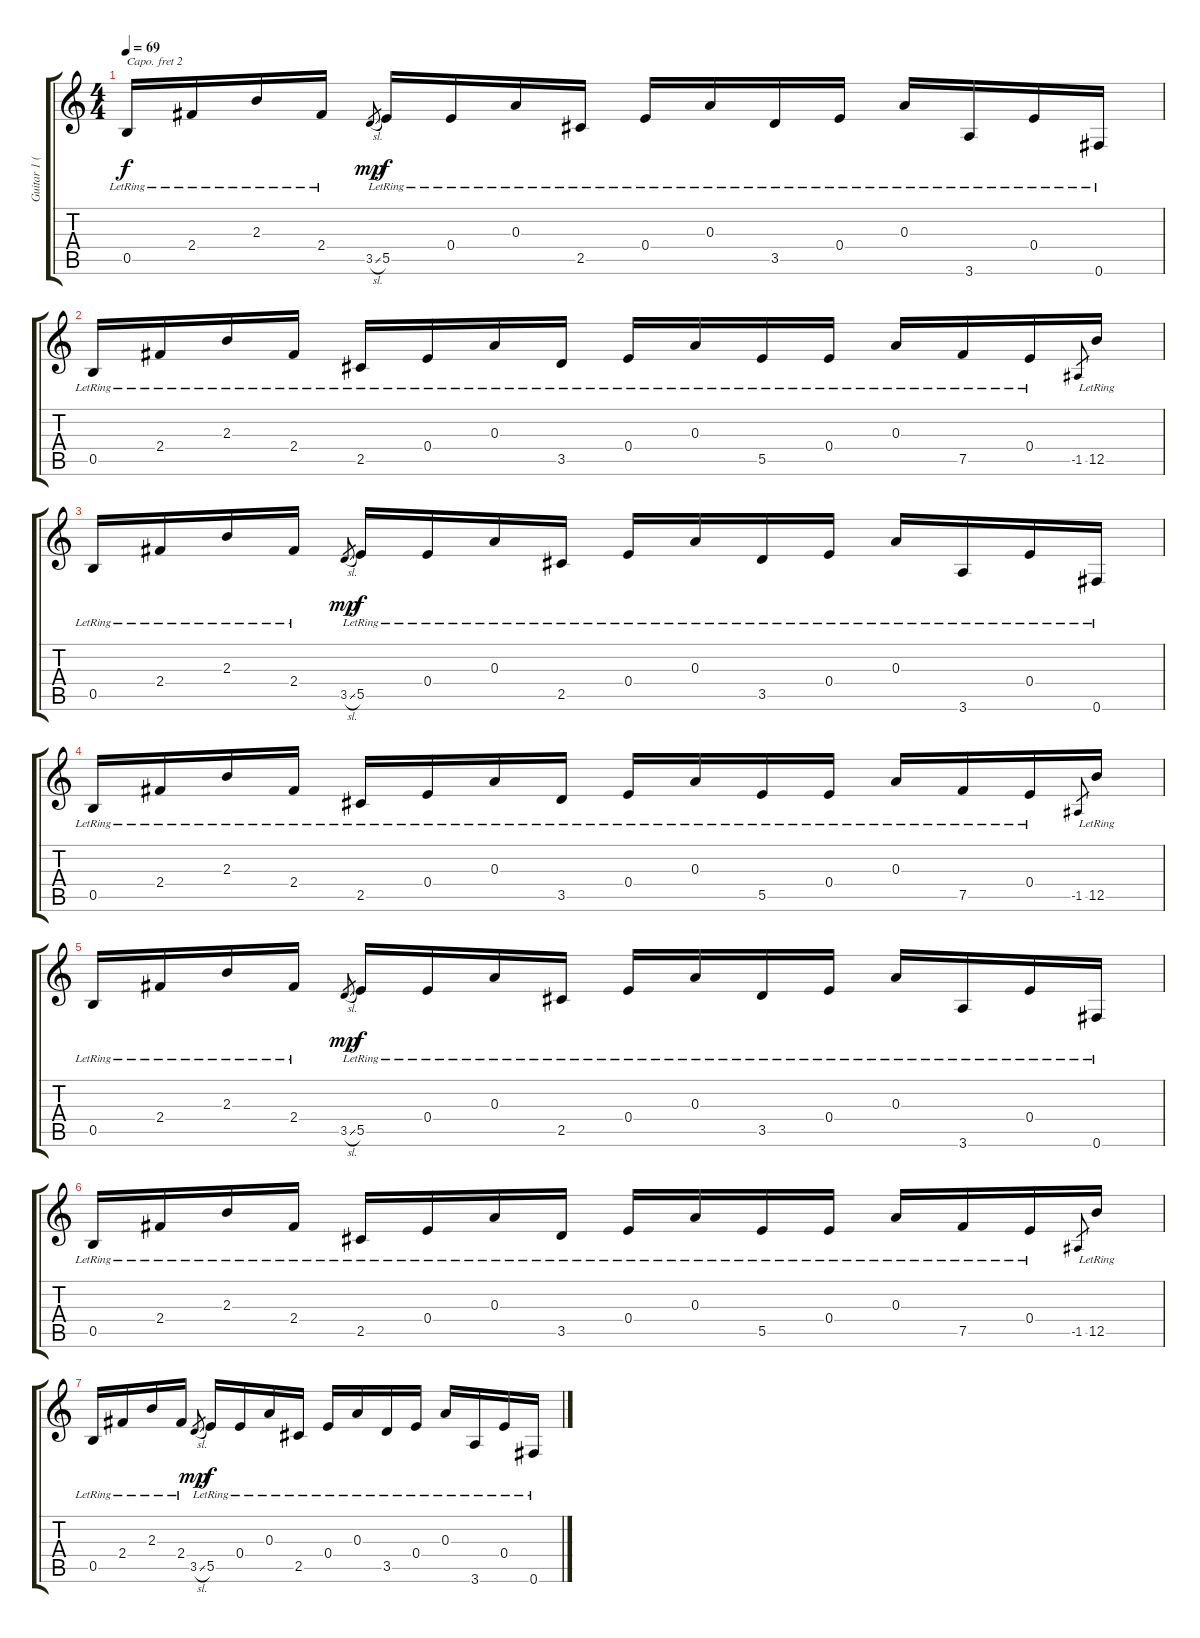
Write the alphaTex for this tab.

\track ("Guitar 1 (easier to read)" "Guitar 1 (") {instrument acousticguitarnylon}
\staff {score tabs}
\capo 2
\tuning (E4 B3 G3 D3 A2 E2) {hide}
\ts (4 4)
\tempo 69
\clef g2
\ks c
0.5{lr}.16{dy f} 2.4{lr}.16 2.3{lr}.16 2.4{lr}.16 3.5{sl}.8{gr dy mp} 5.5{lr}.16{dy f} 0.4{lr}.16 0.3{lr}.16 2.5{lr}.16 0.4{lr}.16 0.3{lr}.16 3.5{lr}.16 0.4{lr}.16 0.3{lr}.16 3.6{lr}.16 0.4{lr}.16 0.6{lr}.16 |
0.5{lr}.16 2.4{lr}.16 2.3{lr}.16 2.4{lr}.16 2.5{lr}.16 0.4{lr}.16 0.3{lr}.16 3.5{lr}.16 0.4{lr}.16 0.3{lr}.16 5.5{lr}.16 0.4{lr}.16 0.3{lr}.16 7.5{lr}.16 0.4{lr}.16 -1.5.8{gr} 12.5{lr}.16 |
0.5{lr}.16 2.4{lr}.16 2.3{lr}.16 2.4{lr}.16 3.5{sl}.8{gr dy mp} 5.5{lr}.16{dy f} 0.4{lr}.16 0.3{lr}.16 2.5{lr}.16 0.4{lr}.16 0.3{lr}.16 3.5{lr}.16 0.4{lr}.16 0.3{lr}.16 3.6{lr}.16 0.4{lr}.16 0.6{lr}.16 |
0.5{lr}.16 2.4{lr}.16 2.3{lr}.16 2.4{lr}.16 2.5{lr}.16 0.4{lr}.16 0.3{lr}.16 3.5{lr}.16 0.4{lr}.16 0.3{lr}.16 5.5{lr}.16 0.4{lr}.16 0.3{lr}.16 7.5{lr}.16 0.4{lr}.16 -1.5.8{gr} 12.5{lr}.16 |
0.5{lr}.16 2.4{lr}.16 2.3{lr}.16 2.4{lr}.16 3.5{sl}.8{gr dy mp} 5.5{lr}.16{dy f} 0.4{lr}.16 0.3{lr}.16 2.5{lr}.16 0.4{lr}.16 0.3{lr}.16 3.5{lr}.16 0.4{lr}.16 0.3{lr}.16 3.6{lr}.16 0.4{lr}.16 0.6{lr}.16 |
0.5{lr}.16 2.4{lr}.16 2.3{lr}.16 2.4{lr}.16 2.5{lr}.16 0.4{lr}.16 0.3{lr}.16 3.5{lr}.16 0.4{lr}.16 0.3{lr}.16 5.5{lr}.16 0.4{lr}.16 0.3{lr}.16 7.5{lr}.16 0.4{lr}.16 -1.5.8{gr} 12.5{lr}.16 |
0.5{lr}.16 2.4{lr}.16 2.3{lr}.16 2.4{lr}.16 3.5{sl}.8{gr dy mp} 5.5{lr}.16{dy f} 0.4{lr}.16 0.3{lr}.16 2.5{lr}.16 0.4{lr}.16 0.3{lr}.16 3.5{lr}.16 0.4{lr}.16 0.3{lr}.16 3.6{lr}.16 0.4{lr}.16 0.6{lr}.16
